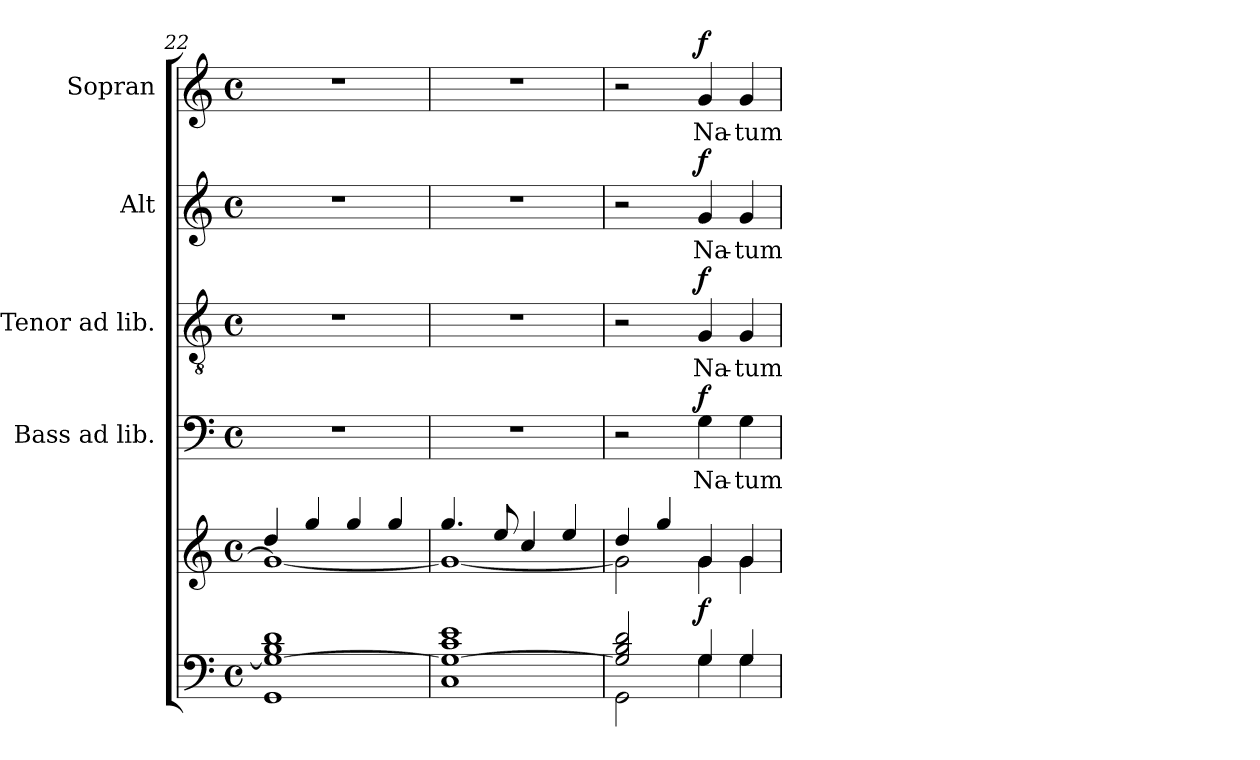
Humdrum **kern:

**kern	**kern	**dynam	**kern	**text	**dynam	**kern	**text	**dynam	**kern	**text	**dynam	**kern	**text	**dynam
*part5	*part5	*part5	*part4	*part4	*part4	*part3	*part3	*part3	*part2	*part2	*part2	*part1	*part1	*part1
*staff6	*staff5	*staff5/6	*staff4	*staff4	*staff4	*staff3	*staff3	*staff3	*staff2	*staff2	*staff2	*staff1	*staff1	*staff1
*	*	*	*I"Bass ad lib.	*	*	*I"Tenor ad lib.	*	*	*I"Alt	*	*	*I"Sopran	*	*
*	*	*	*I'B.	*	*	*I'T.	*	*	*I'A.	*	*	*I'S.	*	*
*clefF4	*clefG2	*	*clefF4	*	*	*clefGv2	*	*	*clefG2	*	*	*clefG2	*	*
*k[]	*k[]	*	*k[]	*	*	*k[]	*	*	*k[]	*	*	*k[]	*	*
*C:	*C:	*	*C:	*	*	*C:	*	*	*C:	*	*	*C:	*	*
*M4/4	*M4/4	*	*M4/4	*	*	*M4/4	*	*	*M4/4	*	*	*M4/4	*	*
*met(c)	*met(c)	*	*met(c)	*	*	*met(c)	*	*	*met(c)	*	*	*met(c)	*	*
=22	=22	=22	=22	=22	=22	=22	=22	=22	=22	=22	=22	=22	=22	=22
*^	*^	*	*	*	*	*	*	*	*	*	*	*	*	*
1G_ 1B 1d	1GG	4dd/	1g_	.	1r	.	.	1r	.	.	1r	.	.	1r	.	.
.	.	4gg/	.	.	.	.	.	.	.	.	.	.	.	.	.	.
.	.	4gg/	.	.	.	.	.	.	.	.	.	.	.	.	.	.
.	.	4gg/	.	.	.	.	.	.	.	.	.	.	.	.	.	.
=23	=23	=23	=23	=23	=23	=23	=23	=23	=23	=23	=23	=23	=23	=23	=23	=23
1G_ 1c 1e	1C	4.gg/	1g_	.	1r	.	.	1r	.	.	1r	.	.	1r	.	.
.	.	8ee/	.	.	.	.	.	.	.	.	.	.	.	.	.	.
.	.	4cc/	.	.	.	.	.	.	.	.	.	.	.	.	.	.
.	.	4ee/	.	.	.	.	.	.	.	.	.	.	.	.	.	.
=24	=24	=24	=24	=24	=24	=24	=24	=24	=24	=24	=24	=24	=24	=24	=24	=24
2G/] 2B/ 2d/	2GG\	4dd/	2g\]	.	2r	.	.	2r	.	.	2r	.	.	2r	.	.
.	.	4gg/	.	.	.	.	.	.	.	.	.	.	.	.	.	.
!	!	!	!	!LO:DY:b	!	!LO:LY:b	!LO:DY:a	!	!LO:LY:b	!LO:DY:a	!	!LO:LY:b	!LO:DY:a	!	!LO:LY:b	!LO:DY:a
4G/	4G\	4g/	4g\	f	4G\	Na-	f	4G/	Na-	f	4g/	Na-	f	4g/	Na-	f
!	!	!	!	!	!	!LO:LY:b	!	!	!LO:LY:b	!	!	!LO:LY:b	!	!	!LO:LY:b	!
4G/	4G\	4g/	4g\	.	4G\	-tum	.	4G/	-tum	.	4g/	-tum	.	4g/	-tum	.
*v	*v	*	*	*	*	*	*	*	*	*	*	*	*	*	*	*
*	*v	*v	*	*	*	*	*	*	*	*	*	*	*	*	*
=	=	=	=	=	=	=	=	=	=	=	=	=	=	=
*-	*-	*-	*-	*-	*-	*-	*-	*-	*-	*-	*-	*-	*-	*-
